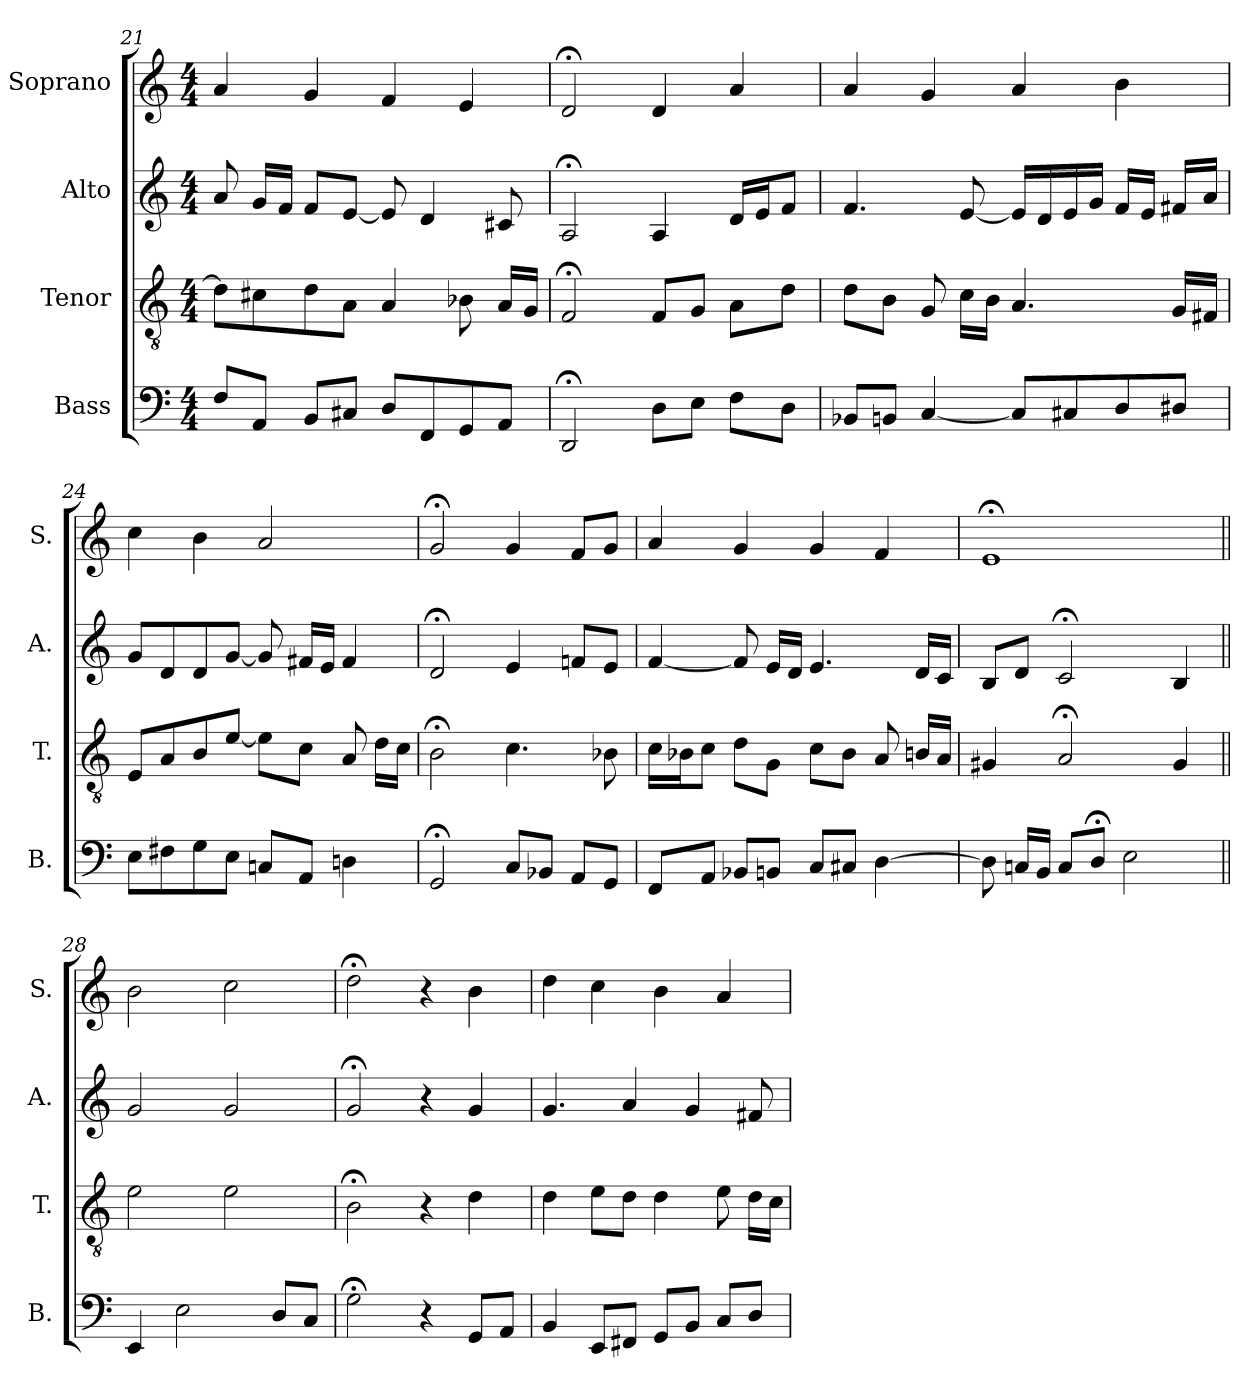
**kern	**kern	**kern	**kern
*part4	*part3	*part2	*part1
*staff4	*staff3	*staff2	*staff1
*I"Bass	*I"Tenor	*I"Alto	*I"Soprano
*I'B.	*I'T.	*I'A.	*I'S.
!!LO:LB:g=z
*clefF4	*clefGv2	*clefG2	*clefG2
*	*ITrd7c12	*	*
*k[]	*k[]	*k[]	*k[]
*C:	*C:	*C:	*C:
*M4/4	*M4/4	*M4/4	*M4/4
=21	=21	=21	=21
8F/L	8D\L]	8a/	4a/
8AA/J	8C#X\	16g/LL	.
.	.	16f/JJ	.
8BB/L	8D\	8f/L	4g/
8C#X/J	8AA\J	[8e/J	.
8D/L	4AA/	8e/]	4f/
8FF/	.	4d/	.
8GG/	8BB-X\	.	4e/
8AA/J	16AA/LL	8c#X/	.
.	16GG/JJ	.	.
=22	=22	=22	=22
2DD;</	2FF;</	2A;</	2d;</
8D\L	8FF/L	4A/	4d/
8E\J	8GG/J	.	.
8F\L	8AA\L	16d/LL	4a/
.	.	16e/J	.
8D\J	8D\J	8f/J	.
=23	=23	=23	=23
8BB-X/L	8D\L	4.f/	4a/
8BBn/J	8BB\J	.	.
[4C/	8GG/	.	4g/
.	16C\LL	[8e/	.
.	16BB\JJ	.	.
8C/L]	4.AA/	16e/LL]	4a/
.	.	16d/	.
8C#X/	.	16e/	.
.	.	16g/JJ	.
8D/	.	16f/LL	4b\
.	.	16e/JJ	.
8D#X/J	16GG/LL	16f#X/LL	.
.	16FF#X/JJ	16a/JJ	.
!!LO:LB:g=z
=24	=24	=24	=24
8E\L	8EE/L	8g/L	4cc\
8F#X\	8AA/	8d/	.
8G\	8BB/	8d/	4b\
8E\J	[8E/J	[8g/J	.
8Cn/L	8E\L]	8g/]	2a/
8AA/J	8C\J	16f#X/LL	.
.	.	16e/JJ	.
4Dn\	8AA/	4f#/	.
.	16D\LL	.	.
.	16C\JJ	.	.
=25	=25	=25	=25
2GG;</	2BB;<\	2d;</	2g;</
8C/L	4.C\	4e/	4g/
8BB-X/J	.	.	.
8AA/L	.	8fn/L	8f/L
8GG/J	8BB-X\	8e/J	8g/J
=26	=26	=26	=26
8FF/L	16C\LL	[4f/	4a/
.	16BB-X\J	.	.
8AA/J	8C\J	.	.
8BB-X/L	8D\L	8f/]	4g/
8BBn/J	8GG\J	16e/LL	.
.	.	16d/JJ	.
8C/L	8C\L	4.e/	4g/
8C#X/J	8BB-\J	.	.
[4D\	8AA/	.	4f/
.	16BBn/LL	16d/LL	.
.	16AA/JJ	16c/JJ	.
=27	=27	=27	=27
8D\]	4GG#X/	8B/L	1e;</
16Cn/LL	.	8d/J	.
16BB/JJ	.	.	.
8C/L	2AA;</	2c;</	.
8D;</J	.	.	.
2E\	.	.	.
.	4GG#/	4B/	.
!!LO:PB:g=z
=28||	=28||	=28||	=28||
4EE/	2E\	2g/	2b\
2E\	.	.	.
.	2E\	2g/	2cc\
8D/L	.	.	.
8C/J	.	.	.
=29	=29	=29	=29
2G;<\	2BB;<\	2g;</	2dd;<\
4r	4r	4r	4r
8GG/L	4D\	4g/	4b\
8AA/J	.	.	.
=30	=30	=30	=30
4BB/	4D\	4.g/	4dd\
8EE/L	8E\L	.	4cc\
8FF#X/J	8D\J	4a/	.
8GG/L	4D\	.	4b\
8BB/J	.	4g/	.
8C/L	8E\	.	4a/
8D/J	16D\LL	8f#X/	.
.	16C\JJ	.	.
=	=	=	=
*-	*-	*-	*-
